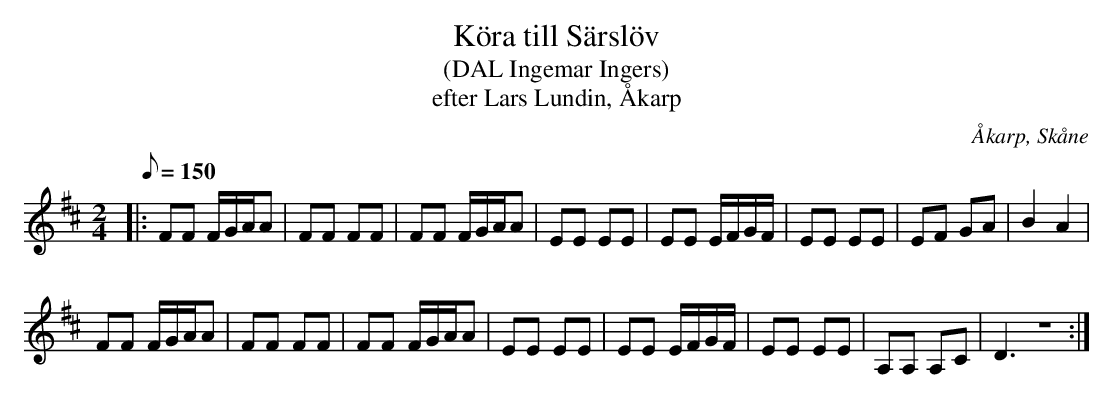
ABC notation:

X:1
T:Köra till Särslöv
T:(DAL Ingemar Ingers)
T:efter Lars Lundin, Åkarp
O:Åkarp, Skåne
M:2/4
L:1/8
Q:150
K:D
|: FF F/G/A/A | FF FF | FF F/G/A/A | EE EE | EE E/F/G/F/ | EE EE | EF GA | B2 A2 |
FF F/G/A/A | FF FF | FF F/G/A/A | EE EE | EE E/F/G/F/ | EE EE | A,A, A,C | D3 Z:|
